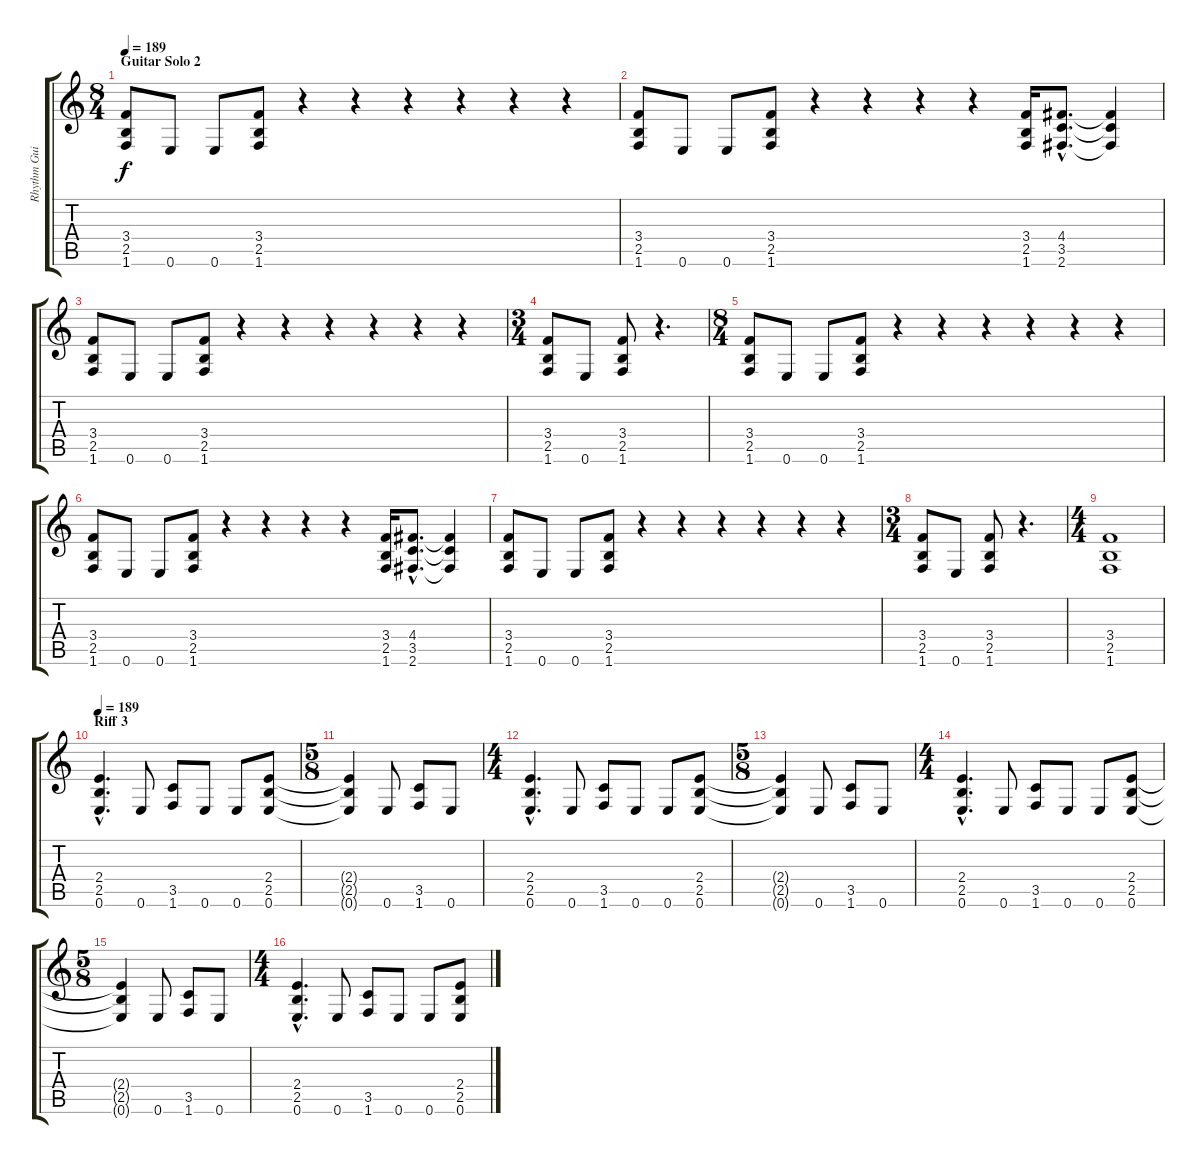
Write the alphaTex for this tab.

\track ("Rhythm Guitar 2" "Rhythm Gui") {instrument distortionguitar}
\staff {score tabs}
\tuning (E4 B3 G3 D3 A2 E2) {hide}
\ts (8 4)
\section ("" "Guitar Solo 2")
\tempo 189
\clef g2
\ks c
(3.4 2.5 1.6).8{dy f} 0.6.8 0.6.8 (3.4 2.5 1.6).8 r.4 r.4 r.4 r.4 r.4 r.4 |
(3.4 2.5 1.6).8 0.6.8 0.6.8 (3.4 2.5 1.6).8 r.4 r.4 r.4 r.4 (3.4 2.5 1.6).16 (4.4{hac} 3.5{hac} 2.6{hac}).8{d} (4.4{t} 3.5{t} 2.6{t}).4 |
(3.4 2.5 1.6).8 0.6.8 0.6.8 (3.4 2.5 1.6).8 r.4 r.4 r.4 r.4 r.4 r.4 |
\ts (3 4)
(3.4 2.5 1.6).8 0.6.8 (3.4 2.5 1.6).8 r.4{d} |
\ts (8 4)
(3.4 2.5 1.6).8 0.6.8 0.6.8 (3.4 2.5 1.6).8 r.4 r.4 r.4 r.4 r.4 r.4 |
(3.4 2.5 1.6).8 0.6.8 0.6.8 (3.4 2.5 1.6).8 r.4 r.4 r.4 r.4 (3.4 2.5 1.6).16 (4.4{hac} 3.5{hac} 2.6{hac}).8{d} (4.4{t} 3.5{t} 2.6{t}).4 |
(3.4 2.5 1.6).8 0.6.8 0.6.8 (3.4 2.5 1.6).8 r.4 r.4 r.4 r.4 r.4 r.4 |
\ts (3 4)
(3.4 2.5 1.6).8 0.6.8 (3.4 2.5 1.6).8 r.4{d} |
\ts (4 4)
(3.4 2.5 1.6).1 |
\section ("" "Riff 3")
\tempo 189
(2.4{hac} 2.5{hac} 0.6{hac}).4{d} 0.6.8 (3.5 1.6).8 0.6.8 0.6.8 (2.4 2.5 0.6).8 |
\ts (5 8)
(2.4{t} 2.5{t} 0.6{t}).4 0.6.8 (3.5 1.6).8 0.6.8 |
\ts (4 4)
(2.4{hac} 2.5{hac} 0.6{hac}).4{d} 0.6.8 (3.5 1.6).8 0.6.8 0.6.8 (2.4 2.5 0.6).8 |
\ts (5 8)
(2.4{t} 2.5{t} 0.6{t}).4 0.6.8 (3.5 1.6).8 0.6.8 |
\ts (4 4)
(2.4{hac} 2.5{hac} 0.6{hac}).4{d} 0.6.8 (3.5 1.6).8 0.6.8 0.6.8 (2.4 2.5 0.6).8 |
\ts (5 8)
(2.4{t} 2.5{t} 0.6{t}).4 0.6.8 (3.5 1.6).8 0.6.8 |
\ts (4 4)
(2.4{hac} 2.5{hac} 0.6{hac}).4{d} 0.6.8 (3.5 1.6).8 0.6.8 0.6.8 (2.4 2.5 0.6).8
